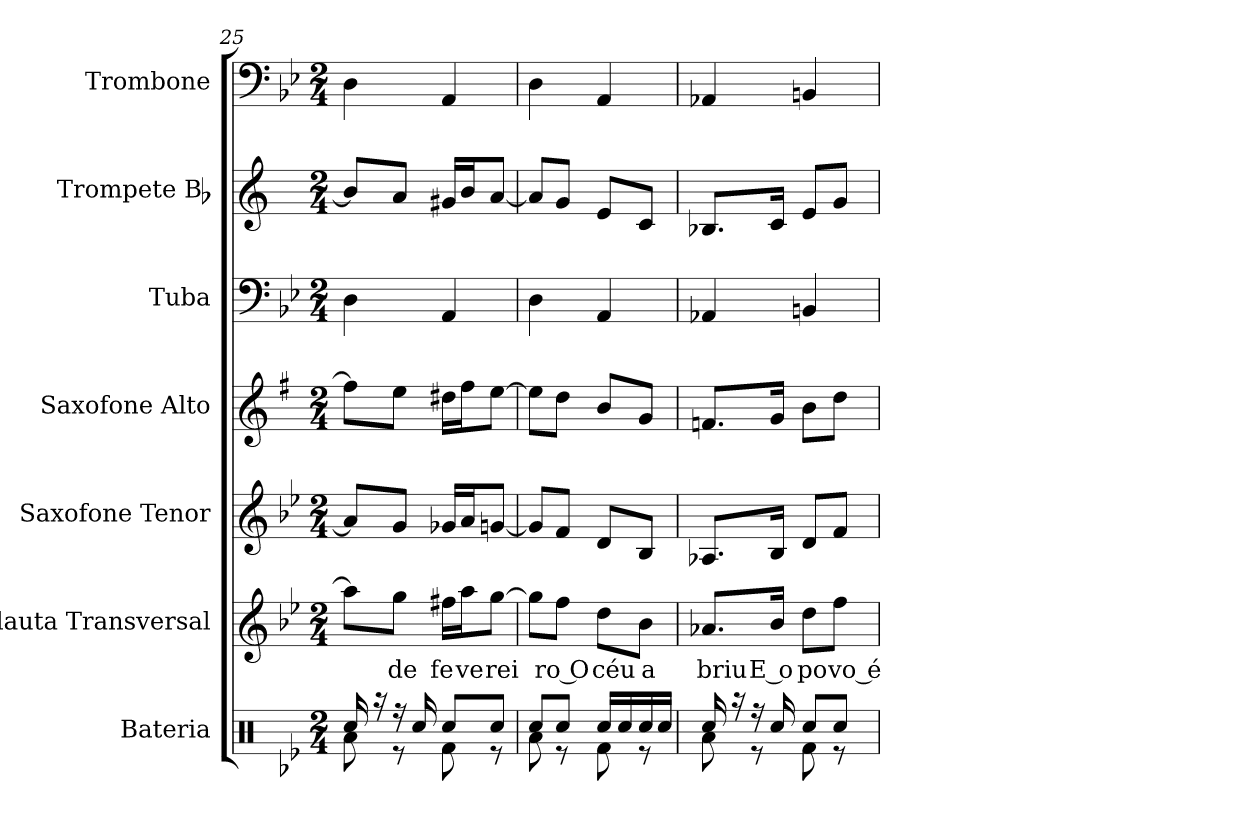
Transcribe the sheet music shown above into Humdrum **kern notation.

**kern	**kern	**text	**kern	**kern	**kern	**kern	**kern
*part7	*part6	*part6	*part5	*part4	*part3	*part2	*part1
*staff7	*staff6	*staff6	*staff5	*staff4	*staff3	*staff2	*staff1
*I"Bateria	*I"Flauta Transversal	*	*I"Saxofone Tenor	*I"Saxofone Alto	*I"Tuba	*I"Trompete Bb	*I"Trombone
*	*I'Fl	*	*	*	*I'Tba	*I'Tpt	*I'Trb
*clefX	*clefG2	*	*clefG2	*clefG2	*clefF4	*clefG2	*clefF4
*	*	*	*ITrd8c14	*ITrd5c9	*	*ITrd1c2	*
*k[b-e-]	*k[b-e-]	*	*k[b-e-]	*k[b-e-]	*k[b-e-]	*k[b-e-]	*k[b-e-]
*M2/4	*M2/4	*	*M2/4	*M2/4	*M2/4	*M2/4	*M2/4
=25	=25	=25	=25	=25	=25	=25	=25
*^	*	*	*	*	*	*	*
16Rcc/	8Ra\	8aa\L]	.	8A/L]	8a\L]	4D\	8a/L]	4D\
16r	.	.	.	.	.	.	.	.
!	!	!	!LO:LY:b	!	!	!	!	!
16r	8r	8gg\J	de	8G/J	8g\J	.	8g/J	.
16Rcc/	.	.	.	.	.	.	.	.
!	!	!	!LO:LY:b	!	!	!	!	!
8Rcc/L	8Rf\	16ff#X\LL	fe	16G-X/LL	16f#X\LL	4AA/	16f#X/LL	4AA/
!	!	!	!LO:LY:b	!	!	!	!	!
.	.	16aa\J	ve	16A/J	16a\J	.	16a/J	.
!	!	!	!LO:LY:b	!	!	!	!	!
8Rcc/J	8r	[8gg\J	rei	[8Gn/J	[8g\J	.	[8g/J	.
=26	=26	=26	=26	=26	=26	=26	=26	=26
8Rcc/L	8Ra\	8gg\L]	.	8G/L]	8g\L]	4D\	8g/L]	4D\
!	!	!	!LO:LY:b	!	!	!	!	!
8Rcc/J	8r	8ff\J	ro O	8F/J	8f\J	.	8f/J	.
!	!	!	!LO:LY:b	!	!	!	!	!
16Rcc/LL	8Rf\	8dd\L	céu	8D/L	8d/L	4AA/	8d/L	4AA/
16Rcc/	.	.	.	.	.	.	.	.
!	!	!	!LO:LY:b	!	!	!	!	!
16Rcc/	8r	8b-\J	a	8BB-/J	8B-/J	.	8B-/J	.
16Rcc/JJ	.	.	.	.	.	.	.	.
=27	=27	=27	=27	=27	=27	=27	=27	=27
!	!	!	!LO:LY:b	!	!	!	!	!
16Rcc/	8Ra\	8.a-X/L	briu	8.AA-X/L	8.A-X/L	4AA-X/	8.A-X/L	4AA-X/
16r	.	.	.	.	.	.	.	.
16r	8r	.	.	.	.	.	.	.
!	!	!	!LO:LY:b	!	!	!	!	!
16Rcc/	.	16b-/Jk	E o	16BB-/Jk	16B-/Jk	.	16B-/Jk	.
!	!	!	!LO:LY:b	!	!	!	!	!
8Rcc/L	8Rf\	8dd\L	po	8D/L	8d\L	4BBn/	8d/L	4BBn/
!	!	!	!LO:LY:b	!	!	!	!	!
8Rcc/J	8r	8ff\J	vo é	8F/J	8f\J	.	8f/J	.
*v	*v	*	*	*	*	*	*	*
=	=	=	=	=	=	=	=
*-	*-	*-	*-	*-	*-	*-	*-
